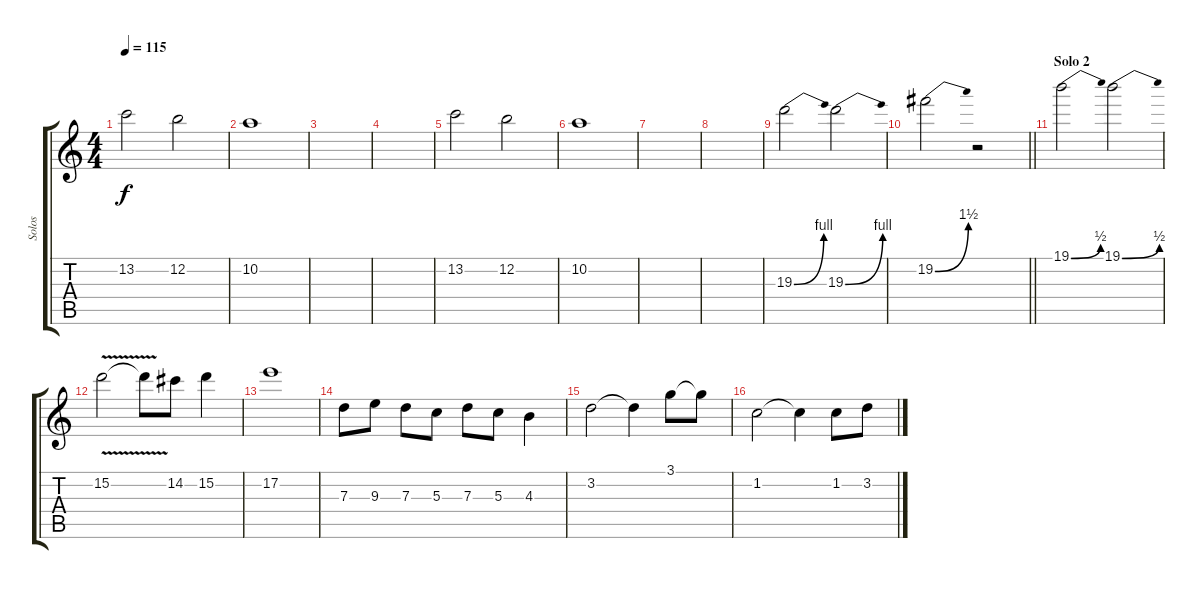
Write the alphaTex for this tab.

\track ("Solos" "Solos") {instrument overdrivenguitar}
\staff {score tabs}
\tuning (E4 B3 G3 D3 A2 E2) {hide}
\ts (4 4)
\tempo 115
\clef g2
\ks c
13.2.2{dy f} 12.2.2 |
10.2.1 |
|
|
13.2.2 12.2.2 |
10.2.1 |
|
|
19.3{be (bend 0 0 60 4)}.2 19.3{be (bend 0 0 60 4)}.2 |
\barLineRight lightlight
19.2{be (bend 0 0 60 6)}.2 r.2 |
\section ("" "Solo 2 ")
19.1{be (bend 0 0 60 2)}.2 19.1{be (bend 0 0 60 2)}.2 |
15.2{v}.2 15.2{t}.8 14.2.8 15.2.4 |
17.2.1 |
7.3.8 9.3.8 7.3.8 5.3.8 7.3.8 5.3.8 4.3.4 |
3.2.2 3.2{t}.4 3.1.8 3.1{t}.8 |
1.2.2 1.2{t}.4 1.2.8 3.2.8
